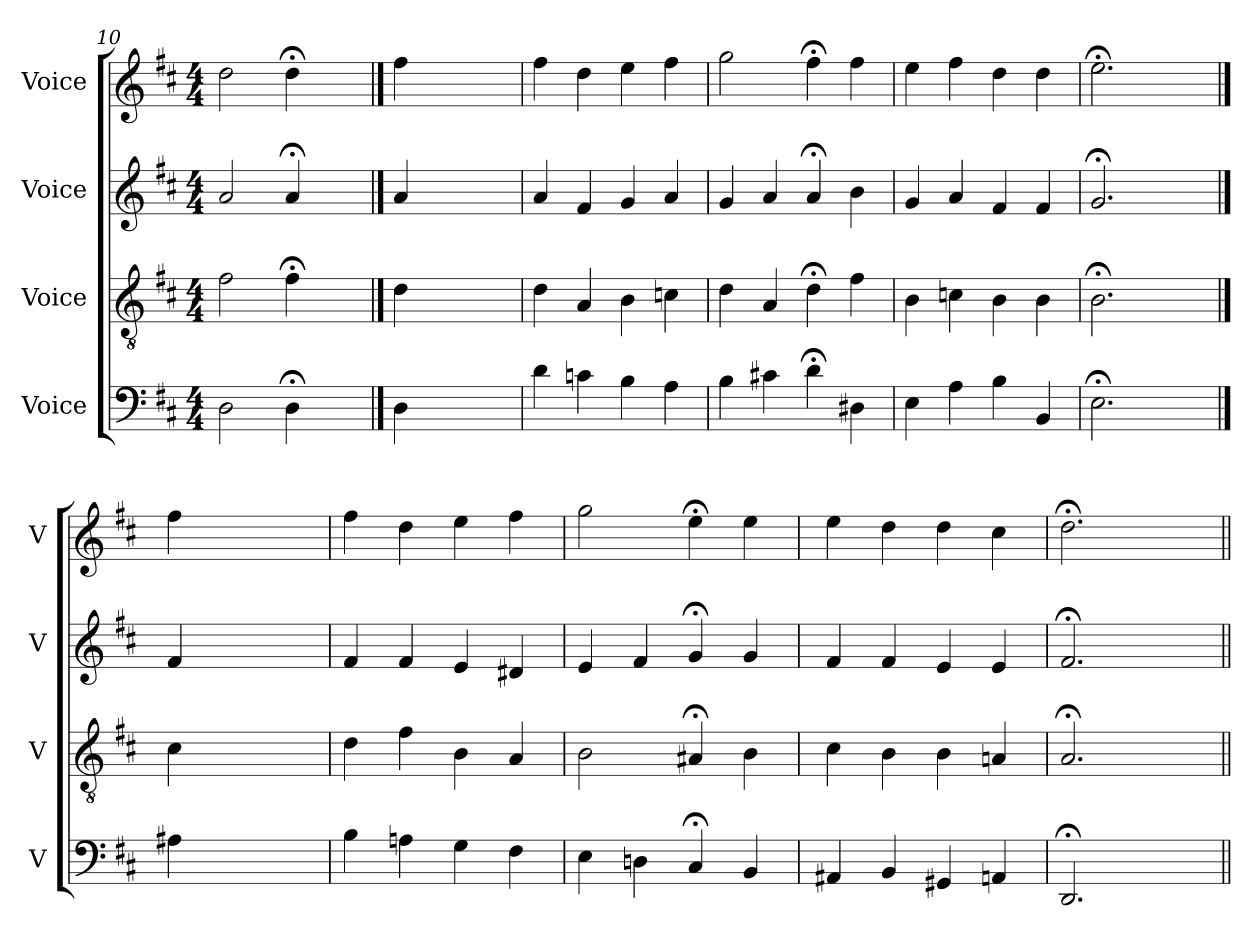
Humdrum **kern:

**kern	**kern	**kern	**kern
*part4	*part3	*part2	*part1
*staff4	*staff3	*staff2	*staff1
*I"Voice	*I"Voice	*I"Voice	*I"Voice
*I'V	*I'V	*I'V	*I'V
!!LO:LB:g=z
*clefF4	*clefGv2	*clefG2	*clefG2
*k[f#c#]	*k[f#c#]	*k[f#c#]	*k[f#c#]
*M4/4	*M4/4	*M4/4	*M4/4
=10	=10	=10	=10
2D\	2f#\	2a/	2dd\
4D;\	4f#;\	4a;/	4dd;\
4ryy	4ryy	4ryy	4ryy
==	==	==	==
4D\	4d\	4a/	4ff#\
2.ryy	2.ryy	2.ryy	2.ryy
=11	=11	=11	=11
4d\	4d\	4a/	4ff#\
4cn\	4A/	4f#/	4dd\
4B\	4B\	4g/	4ee\
4A\	4cn\	4a/	4ff#\
=12	=12	=12	=12
4B\	4d\	4g/	2gg\
4c#X\	4A/	4a/	.
4d;\	4d;\	4a;/	4ff#;\
4D#X\	4f#\	4b\	4ff#\
=13	=13	=13	=13
4E\	4B\	4g/	4ee\
4A\	4cn\	4a/	4ff#\
4B\	4B\	4f#/	4dd\
4BB/	4B\	4f#/	4dd\
=14	=14	=14	=14
2.E;\	2.B;\	2.g;/	2.ee;\
4ryy	4ryy	4ryy	4ryy
!!LO:PB:g=z
==	==	==	==
4A#X\	4c#\	4f#/	4ff#\
2.ryy	2.ryy	2.ryy	2.ryy
=15	=15	=15	=15
4B\	4d\	4f#/	4ff#\
4An\	4f#\	4f#/	4dd\
4G\	4B\	4e/	4ee\
4F#\	4A/	4d#X/	4ff#\
=16	=16	=16	=16
4E\	2B\	4e/	2gg\
4Dn\	.	4f#/	.
4C#;/	4A#X;/	4g;/	4ee;\
4BB/	4B\	4g/	4ee\
=17	=17	=17	=17
4AA#X/	4c#\	4f#/	4ee\
4BB/	4B\	4f#/	4dd\
4GG#X/	4B\	4e/	4dd\
4AAn/	4An/	4e/	4cc#\
=18	=18	=18	=18
2.DD;/	2.A;/	2.f#;/	2.dd;\
4ryy	4ryy	4ryy	4ryy
=||	=||	=||	=||
*-	*-	*-	*-
